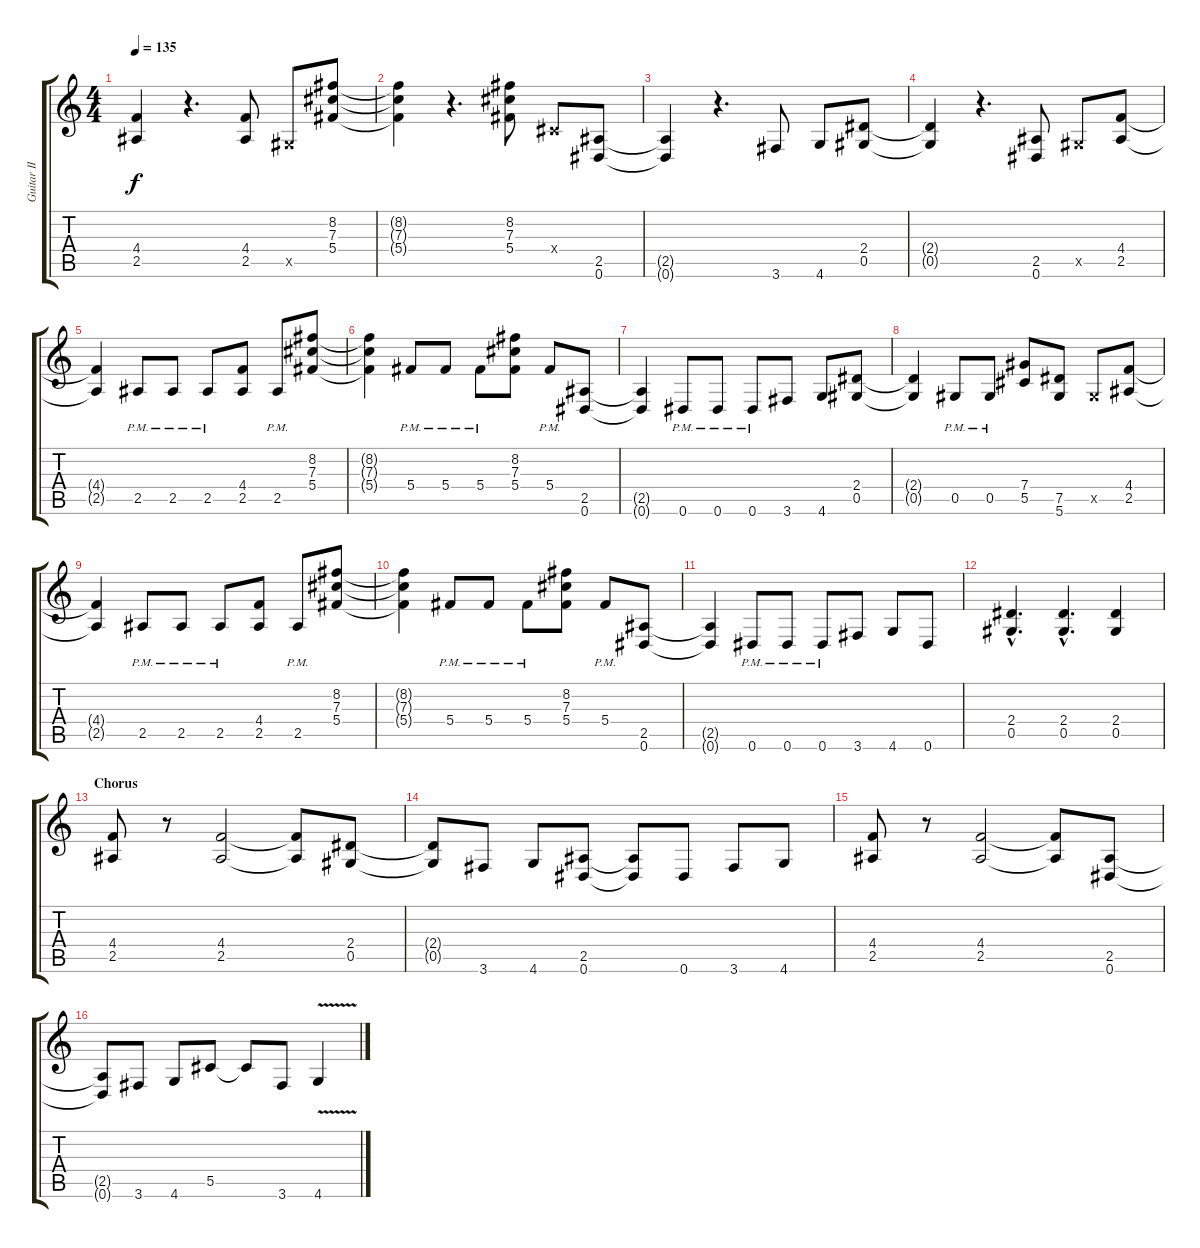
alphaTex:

\track ("Guitar II" "Guitar II") {instrument distortionguitar}
\staff {score tabs}
\tuning (Eb4 Bb3 Gb3 Db3 Ab2 Eb2) {hide}
\ts (4 4)
\tempo 135
\clef g2
\ks c
(4.4{t} 2.5{t}).4{dy f} r.4{d} (4.4 2.5).8 0.5{x}.8 (8.2 7.3 5.4).8 |
(8.2{t} 7.3{t} 5.4{t}).4 r.4{d} (8.2 7.3 5.4).8 0.4{x}.8 (2.5 0.6).8 |
(2.5{t} 0.6{t}).4 r.4{d} 3.6.8 4.6.8 (2.4 0.5).8 |
(2.4{t} 0.5{t}).4 r.4{d} (2.5 0.6).8 0.5{x}.8 (4.4 2.5).8 |
\section ("" "")
(4.4{t} 2.5{t}).4 2.5{pm}.8 2.5{pm}.8 2.5{pm}.8 (4.4 2.5).8 2.5{pm}.8 (8.2 7.3 5.4).8 |
(8.2{t} 7.3{t} 5.4{t}).4 5.4{pm}.8 5.4{pm}.8 5.4{pm}.8 (8.2 7.3 5.4).8 5.4{pm}.8 (2.5 0.6).8 |
(2.5{t} 0.6{t}).4 0.6{pm}.8 0.6{pm}.8 0.6{pm}.8 3.6.8 4.6.8 (2.4 0.5).8 |
(2.4{t} 0.5{t}).4 0.5{pm}.8 0.5{pm}.8 (7.4 5.5).8 (7.5 5.6).8 0.5{x}.8 (4.4 2.5).8 |
(4.4{t} 2.5{t}).4 2.5{pm}.8 2.5{pm}.8 2.5{pm}.8 (4.4 2.5).8 2.5{pm}.8 (8.2 7.3 5.4).8 |
(8.2{t} 7.3{t} 5.4{t}).4 5.4{pm}.8 5.4{pm}.8 5.4{pm}.8 (8.2 7.3 5.4).8 5.4{pm}.8 (2.5 0.6).8 |
(2.5{t} 0.6{t}).4 0.6{pm}.8 0.6{pm}.8 0.6{pm}.8 3.6.8 4.6.8 0.6.8 |
(2.4{hac} 0.5{hac}).4{d} (2.4{hac} 0.5{hac}).4{d} (2.4 0.5).4 |
\section ("" "Chorus")
(4.4 2.5).8 r.8 (4.4 2.5).2 (4.4{t} 2.5{t}).8 (2.4 0.5).8 |
(2.4{t} 0.5{t}).8 3.6.8 4.6.8 (2.5 0.6).8 (2.5{t} 0.6{t}).8 0.6.8 3.6.8 4.6.8 |
(4.4 2.5).8 r.8 (4.4 2.5).2 (4.4{t} 2.5{t}).8 (2.5 0.6).8 |
(2.5{t} 0.6{t}).8 3.6.8 4.6.8 5.5.8 5.5{t}.8 3.6.8 4.6{v}.4
